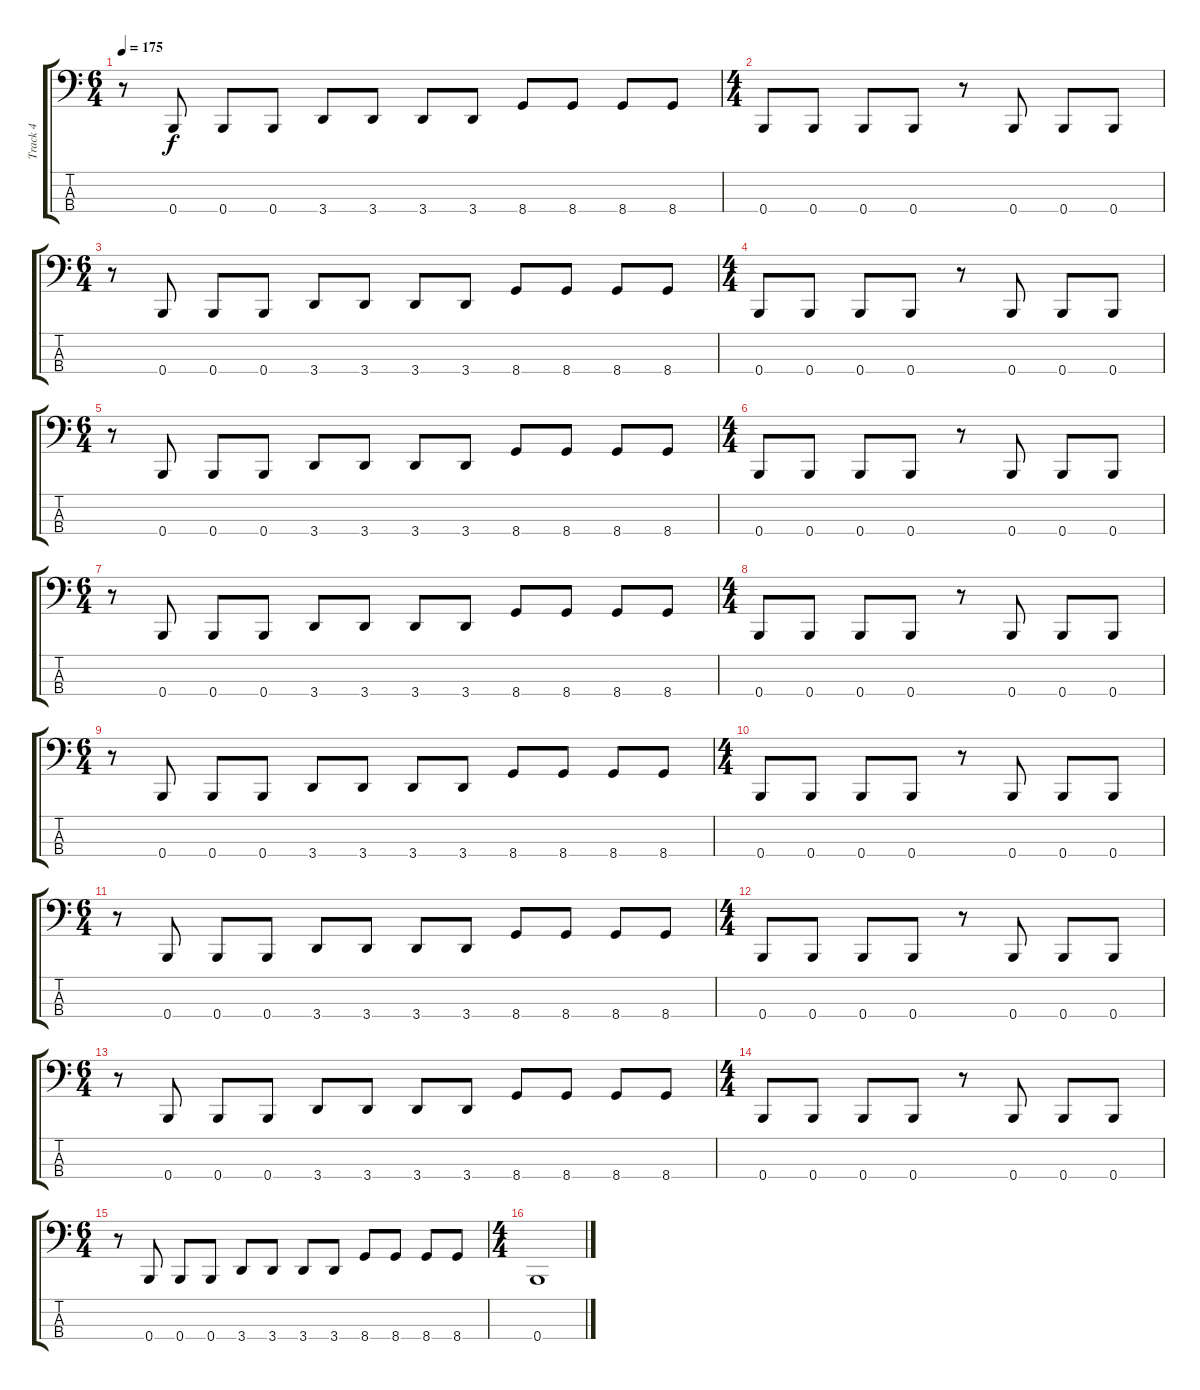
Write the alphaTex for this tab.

\track ("Track 4" "Track 4") {instrument electricbasspick}
\staff {score tabs}
\tuning (E2 B1 Gb1 B0) {hide}
\ts (6 4)
\tempo 175
\clef f4
\ks c
r.8{dy f} 0.4.8 0.4.8 0.4.8 3.4.8 3.4.8 3.4.8 3.4.8 8.4.8 8.4.8 8.4.8 8.4.8 |
\ts (4 4)
0.4.8 0.4.8 0.4.8 0.4.8 r.8 0.4.8 0.4.8 0.4.8 |
\ts (6 4)
r.8 0.4.8 0.4.8 0.4.8 3.4.8 3.4.8 3.4.8 3.4.8 8.4.8 8.4.8 8.4.8 8.4.8 |
\ts (4 4)
0.4.8 0.4.8 0.4.8 0.4.8 r.8 0.4.8 0.4.8 0.4.8 |
\ts (6 4)
r.8 0.4.8 0.4.8 0.4.8 3.4.8 3.4.8 3.4.8 3.4.8 8.4.8 8.4.8 8.4.8 8.4.8 |
\ts (4 4)
0.4.8 0.4.8 0.4.8 0.4.8 r.8 0.4.8 0.4.8 0.4.8 |
\ts (6 4)
r.8 0.4.8 0.4.8 0.4.8 3.4.8 3.4.8 3.4.8 3.4.8 8.4.8 8.4.8 8.4.8 8.4.8 |
\ts (4 4)
0.4.8 0.4.8 0.4.8 0.4.8 r.8 0.4.8 0.4.8 0.4.8 |
\ts (6 4)
r.8 0.4.8 0.4.8 0.4.8 3.4.8 3.4.8 3.4.8 3.4.8 8.4.8 8.4.8 8.4.8 8.4.8 |
\ts (4 4)
0.4.8 0.4.8 0.4.8 0.4.8 r.8 0.4.8 0.4.8 0.4.8 |
\ts (6 4)
r.8 0.4.8 0.4.8 0.4.8 3.4.8 3.4.8 3.4.8 3.4.8 8.4.8 8.4.8 8.4.8 8.4.8 |
\ts (4 4)
0.4.8 0.4.8 0.4.8 0.4.8 r.8 0.4.8 0.4.8 0.4.8 |
\ts (6 4)
r.8 0.4.8 0.4.8 0.4.8 3.4.8 3.4.8 3.4.8 3.4.8 8.4.8 8.4.8 8.4.8 8.4.8 |
\ts (4 4)
0.4.8 0.4.8 0.4.8 0.4.8 r.8 0.4.8 0.4.8 0.4.8 |
\ts (6 4)
r.8 0.4.8 0.4.8 0.4.8 3.4.8 3.4.8 3.4.8 3.4.8 8.4.8 8.4.8 8.4.8 8.4.8 |
\ts (4 4)
0.4.1
